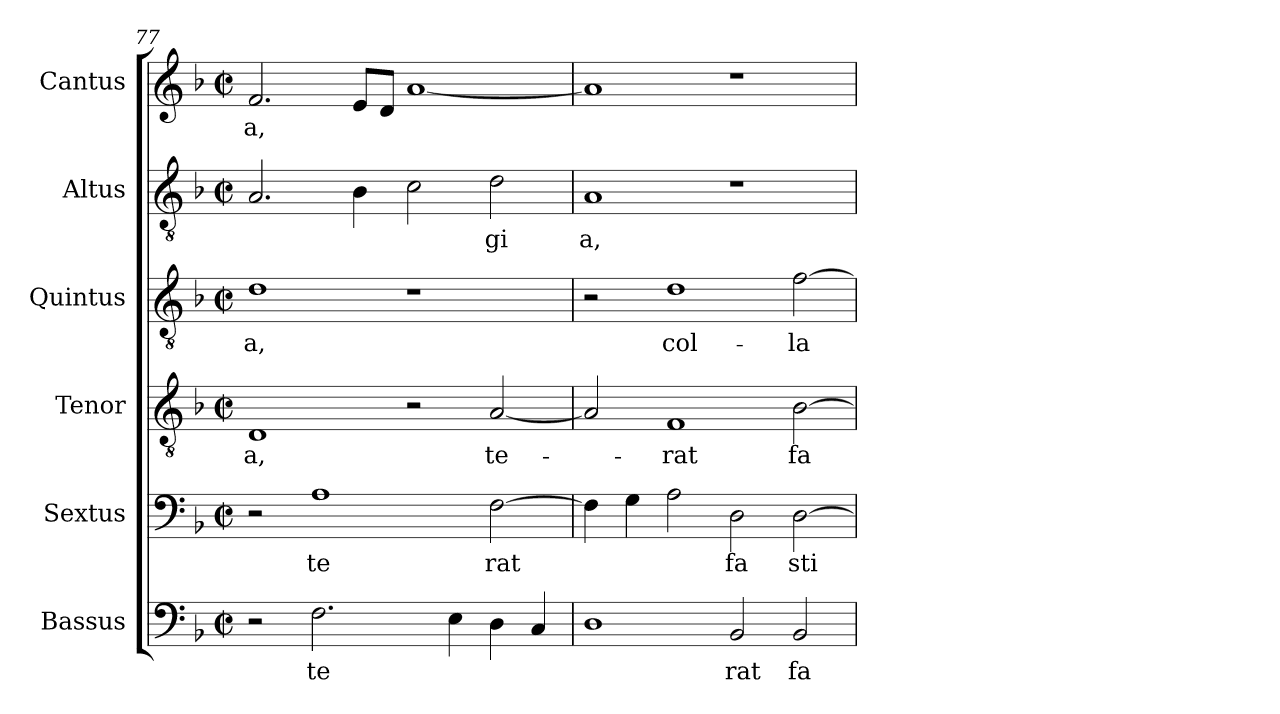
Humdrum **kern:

**kern	**text	**kern	**text	**kern	**text	**kern	**text	**kern	**text	**kern	**text
*part6	*part6	*part5	*part5	*part4	*part4	*part3	*part3	*part2	*part2	*part1	*part1
*staff6	*staff6	*staff5	*staff5	*staff4	*staff4	*staff3	*staff3	*staff2	*staff2	*staff1	*staff1
*I"Bassus	*	*I"Sextus	*	*I"Tenor	*	*I"Quintus	*	*I"Altus	*	*I"Cantus	*
*clefF4	*	*clefF4	*	*clefGv2	*	*clefGv2	*	*clefGv2	*	*clefG2	*
*k[b-]	*	*k[b-]	*	*k[b-]	*	*k[b-]	*	*k[b-]	*	*k[b-]	*
*F:	*	*F:	*	*F:	*	*F:	*	*F:	*	*F:	*
*M2/2	*	*M2/2	*	*M2/2	*	*M2/2	*	*M2/2	*	*M2/2	*
*met(c|)	*	*met(c|)	*	*met(c|)	*	*met(c|)	*	*met(c|)	*	*met(c|)	*
=77	=77	=77	=77	=77	=77	=77	=77	=77	=77	=77	=77
!	!	!	!	!	!LO:LY:b:cj	!	!LO:LY:b:cj	!	!	!	!LO:LY:b:cj
2r	.	2r	.	1D	-a,	1d	-a,	2.A/	.	2.f/	a,
!	!LO:LY:b:cj	!	!LO:LY:b:cj	!	!	!	!	!	!	!	!
2.F\	te	1A	te	.	.	.	.	.	.	.	.
.	.	.	.	.	.	.	.	4B-\	.	8e/L	.
.	.	.	.	.	.	.	.	.	.	8d/J	.
.	.	.	.	2r	.	1r	.	2c\	.	[<1a	.
4E\	.	.	.	.	.	.	.	.	.	.	.
!	!	!	!LO:LY:b	!	!LO:LY:b:cj	!	!	!	!LO:LY:b:cj	!	!
4D\	.	[>2F\	rat	[<2A/	te-	.	.	2d\	gi	.	.
4C/	.	.	.	.	.	.	.	.	.	.	.
=78	=78	=78	=78	=78	=78	=78	=78	=78	=78	=78	=78
!	!	!	!	!	!	!	!	!	!LO:LY:b:cj	!	!
1D	.	4F\]	.	2A/]	.	2r	.	1A	a,	1a]	.
.	.	4G\	.	.	.	.	.	.	.	.	.
!	!	!	!	!	!LO:LY:b:cj	!	!LO:LY:b:cj	!	!	!	!
.	.	2A\	.	1F	-rat	1d	col-	.	.	.	.
!	!LO:LY:b:cj	!	!LO:LY:b:cj	!	!	!	!	!	!	!	!
2BB-/	rat	2D\	fa	.	.	.	.	1r	.	1r	.
!	!LO:LY:b:cj	!	!LO:LY:b:cj	!	!LO:LY:b:cj	!	!LO:LY:b:cj	!	!	!	!
2BB-/	fa	[>2D\	sti	[>2B-\	fa-	[>2f\	-la	.	.	.	.
=	=	=	=	=	=	=	=	=	=	=	=
*-	*-	*-	*-	*-	*-	*-	*-	*-	*-	*-	*-
